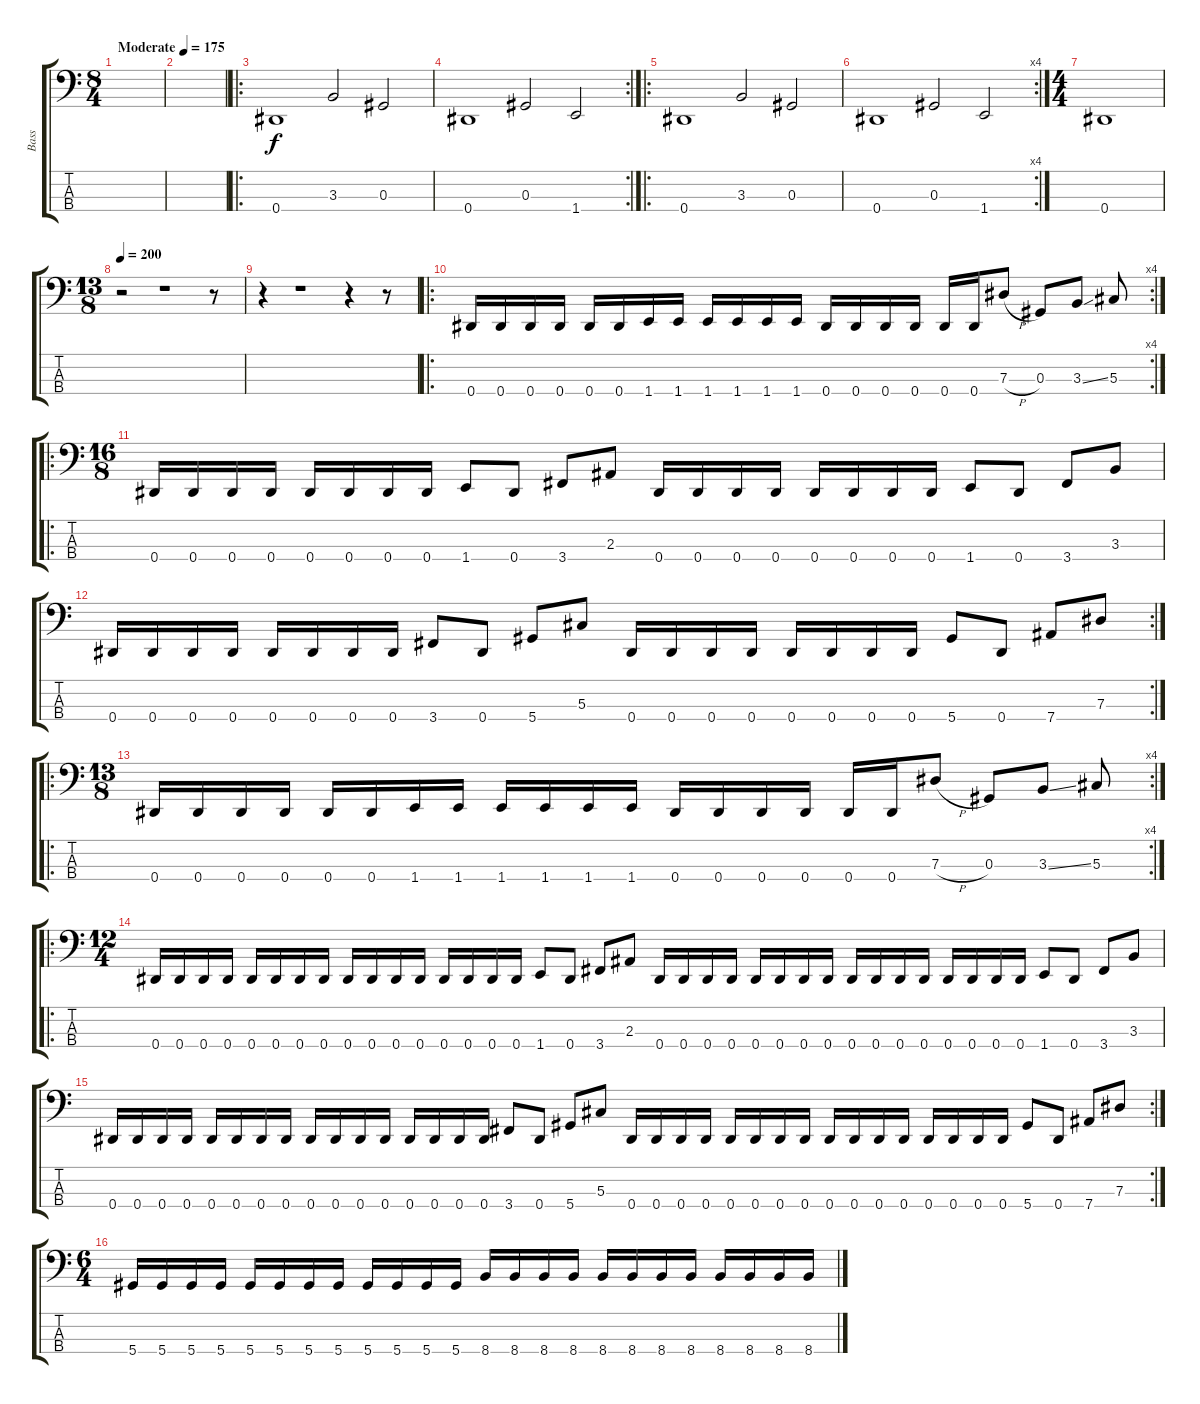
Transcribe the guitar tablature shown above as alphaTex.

\track ("Bass" "Bass") {instrument electricbassfinger}
\staff {score tabs}
\tuning (Gb2 Db2 Ab1 Eb1) {hide}
\ts (8 4)
\tempo (175 "Moderate")
\clef f4
\ks c
|
|
\ro
0.4.1 3.3.2 0.3.2 |
\rc 2
0.4.1 0.3.2 1.4.2 |
\ro
0.4.1 3.3.2 0.3.2 |
\rc 4
0.4.1 0.3.2 1.4.2 |
\ts (4 4)
0.4.1 |
\ts (13 8)
\tempo 200
r.2 r.1 r.8 |
r.4 r.1 r.4 r.8 |
\ro
\rc 4
0.4.16 0.4.16 0.4.16 0.4.16 0.4.16 0.4.16 1.4.16 1.4.16 1.4.16 1.4.16 1.4.16 1.4.16 0.4.16 0.4.16 0.4.16 0.4.16 0.4.16 0.4.16 7.3{h}.8 0.3.8 3.3{ss}.8 5.3.8 |
\ro
\ts (16 8)
0.4.16 0.4.16 0.4.16 0.4.16 0.4.16 0.4.16 0.4.16 0.4.16 1.4.8 0.4.8 3.4.8 2.3.8 0.4.16 0.4.16 0.4.16 0.4.16 0.4.16 0.4.16 0.4.16 0.4.16 1.4.8 0.4.8 3.4.8 3.3.8 |
\rc 2
0.4.16 0.4.16 0.4.16 0.4.16 0.4.16 0.4.16 0.4.16 0.4.16 3.4.8 0.4.8 5.4.8 5.3.8 0.4.16 0.4.16 0.4.16 0.4.16 0.4.16 0.4.16 0.4.16 0.4.16 5.4.8 0.4.8 7.4.8 7.3.8 |
\ro
\rc 4
\ts (13 8)
0.4.16 0.4.16 0.4.16 0.4.16 0.4.16 0.4.16 1.4.16 1.4.16 1.4.16 1.4.16 1.4.16 1.4.16 0.4.16 0.4.16 0.4.16 0.4.16 0.4.16 0.4.16 7.3{h}.8 0.3.8 3.3{ss}.8 5.3.8 |
\ro
\ts (12 4)
0.4.16 0.4.16 0.4.16 0.4.16 0.4.16 0.4.16 0.4.16 0.4.16 0.4.16 0.4.16 0.4.16 0.4.16 0.4.16 0.4.16 0.4.16 0.4.16 1.4.8 0.4.8 3.4.8 2.3.8 0.4.16 0.4.16 0.4.16 0.4.16 0.4.16 0.4.16 0.4.16 0.4.16 0.4.16 0.4.16 0.4.16 0.4.16 0.4.16 0.4.16 0.4.16 0.4.16 1.4.8 0.4.8 3.4.8 3.3.8 |
\rc 2
0.4.16 0.4.16 0.4.16 0.4.16 0.4.16 0.4.16 0.4.16 0.4.16 0.4.16 0.4.16 0.4.16 0.4.16 0.4.16 0.4.16 0.4.16 0.4.16 3.4.8 0.4.8 5.4.8 5.3.8 0.4.16 0.4.16 0.4.16 0.4.16 0.4.16 0.4.16 0.4.16 0.4.16 0.4.16 0.4.16 0.4.16 0.4.16 0.4.16 0.4.16 0.4.16 0.4.16 5.4.8 0.4.8 7.4.8 7.3.8 |
\ts (6 4)
5.4.16 5.4.16 5.4.16 5.4.16 5.4.16 5.4.16 5.4.16 5.4.16 5.4.16 5.4.16 5.4.16 5.4.16 8.4.16 8.4.16 8.4.16 8.4.16 8.4.16 8.4.16 8.4.16 8.4.16 8.4.16 8.4.16 8.4.16 8.4.16
